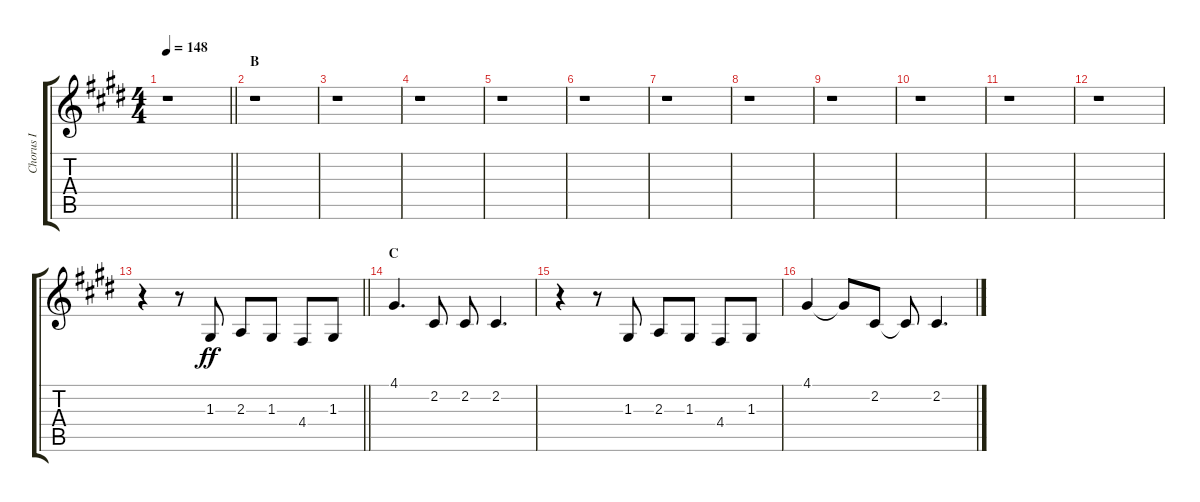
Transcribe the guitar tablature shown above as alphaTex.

\track ("Chorus I" "Chorus I") {instrument voiceoohs}
\staff {score tabs}
\tuning (E4 B3 G3 D3 A2 E2) {hide}
\ts (4 4)
\tempo 148
\clef g2
\barLineRight lightlight
\ks e
r.1{dy ff} |
\section ("" "B")
r.1 |
r.1 |
r.1 |
r.1 |
r.1 |
r.1 |
r.1 |
r.1 |
r.1 |
r.1 |
r.1 |
\barLineRight lightlight
r.4 r.8 1.3.8 2.3.8 1.3.8 4.4.8 1.3.8 |
\section ("" "C")
4.1.4{d} 2.2.8 2.2.8 2.2.4{d} |
r.4 r.8 1.3.8 2.3.8 1.3.8 4.4.8 1.3.8 |
4.1.4 4.1{t}.8 2.2.8 2.2{t}.8 2.2.4{d}
